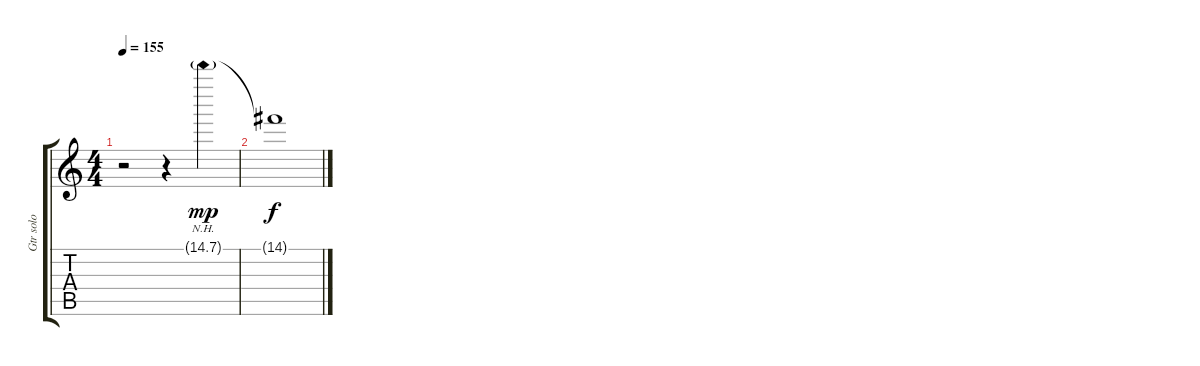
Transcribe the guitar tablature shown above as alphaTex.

\track ("Gtr solo" "Gtr solo") {instrument acousticguitarnylon}
\staff {score tabs}
\tuning (E4 B3 G3 D3 A2 E2) {hide}
\ts (4 4)
\tempo 155
\clef g2
\ks c
r.2{dy f} r.4 14.1{nh g}.4{dy mp} |
14.1{t}.1{dy f}
